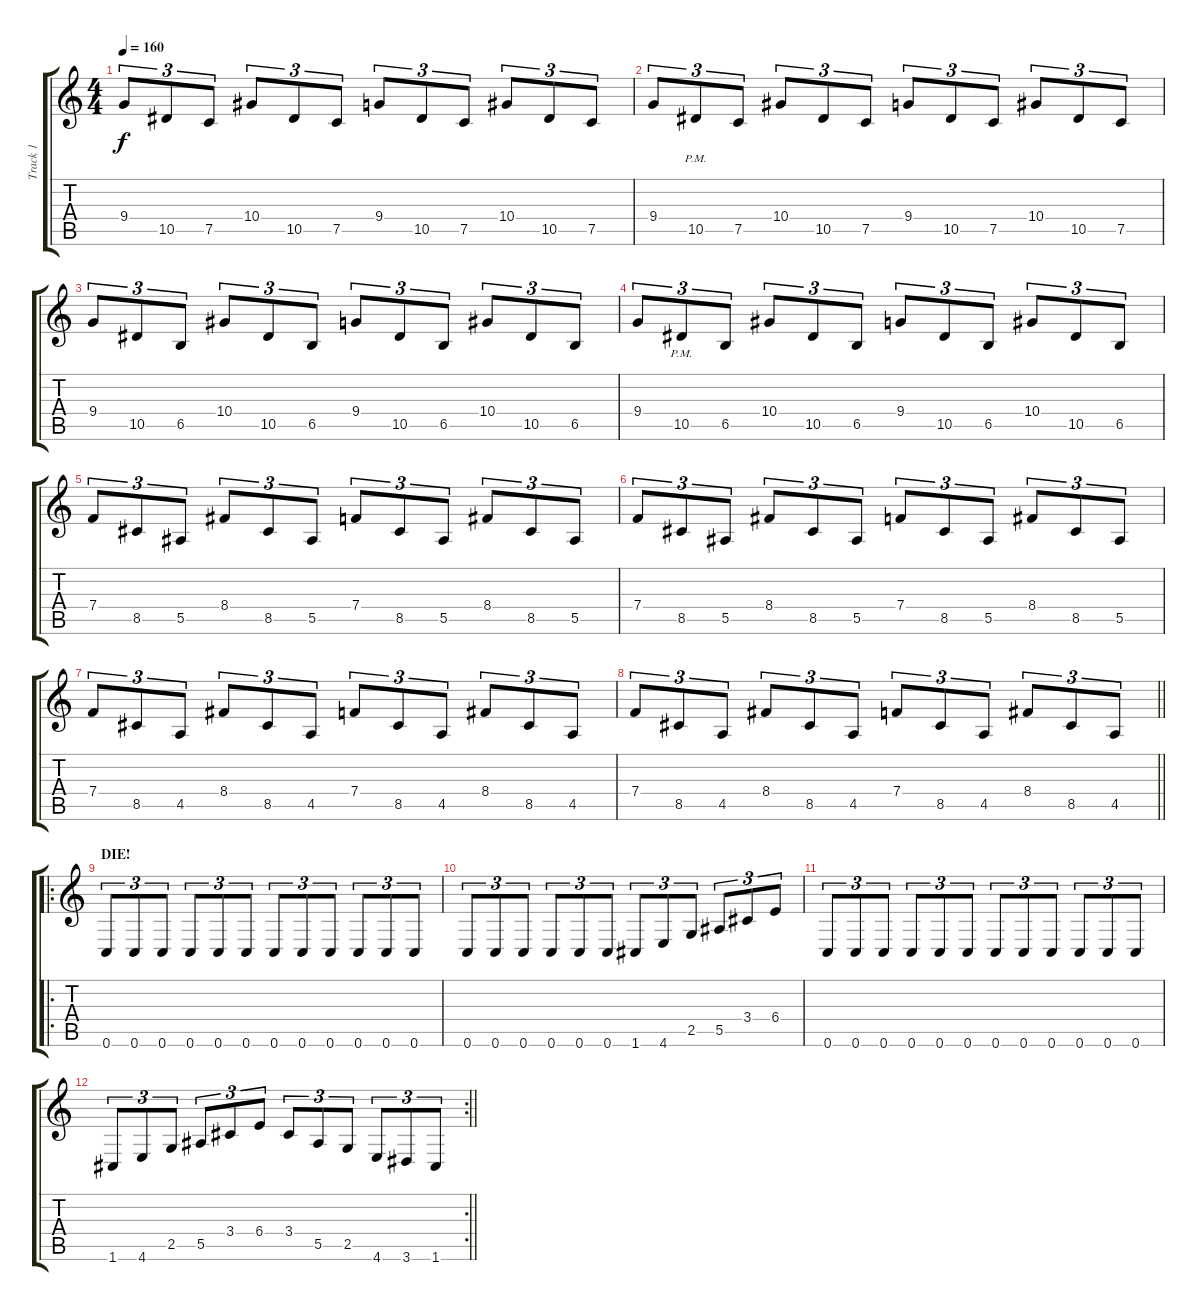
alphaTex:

\track ("Track 1" "Track 1") {instrument distortionguitar}
\staff {score tabs}
\tuning (C4 G3 Eb3 Bb2 F2 C2) {hide}
\ts (4 4)
\tempo 160
\clef g2
\ks c
9.4.8{tu (3 2) dy f} 10.5.8{tu (3 2)} 7.5.8{tu (3 2)} 10.4.8{tu (3 2)} 10.5.8{tu (3 2)} 7.5.8{tu (3 2)} 9.4.8{tu (3 2)} 10.5.8{tu (3 2)} 7.5.8{tu (3 2)} 10.4.8{tu (3 2)} 10.5.8{tu (3 2)} 7.5.8{tu (3 2)} |
9.4.8{tu (3 2)} 10.5{pm}.8{tu (3 2)} 7.5.8{tu (3 2)} 10.4.8{tu (3 2)} 10.5.8{tu (3 2)} 7.5.8{tu (3 2)} 9.4.8{tu (3 2)} 10.5.8{tu (3 2)} 7.5.8{tu (3 2)} 10.4.8{tu (3 2)} 10.5.8{tu (3 2)} 7.5.8{tu (3 2)} |
9.4.8{tu (3 2)} 10.5.8{tu (3 2)} 6.5.8{tu (3 2)} 10.4.8{tu (3 2)} 10.5.8{tu (3 2)} 6.5.8{tu (3 2)} 9.4.8{tu (3 2)} 10.5.8{tu (3 2)} 6.5.8{tu (3 2)} 10.4.8{tu (3 2)} 10.5.8{tu (3 2)} 6.5.8{tu (3 2)} |
9.4.8{tu (3 2)} 10.5{pm}.8{tu (3 2)} 6.5.8{tu (3 2)} 10.4.8{tu (3 2)} 10.5.8{tu (3 2)} 6.5.8{tu (3 2)} 9.4.8{tu (3 2)} 10.5.8{tu (3 2)} 6.5.8{tu (3 2)} 10.4.8{tu (3 2)} 10.5.8{tu (3 2)} 6.5.8{tu (3 2)} |
7.4.8{tu (3 2)} 8.5.8{tu (3 2)} 5.5.8{tu (3 2)} 8.4.8{tu (3 2)} 8.5.8{tu (3 2)} 5.5.8{tu (3 2)} 7.4.8{tu (3 2)} 8.5.8{tu (3 2)} 5.5.8{tu (3 2)} 8.4.8{tu (3 2)} 8.5.8{tu (3 2)} 5.5.8{tu (3 2)} |
7.4.8{tu (3 2)} 8.5.8{tu (3 2)} 5.5.8{tu (3 2)} 8.4.8{tu (3 2)} 8.5.8{tu (3 2)} 5.5.8{tu (3 2)} 7.4.8{tu (3 2)} 8.5.8{tu (3 2)} 5.5.8{tu (3 2)} 8.4.8{tu (3 2)} 8.5.8{tu (3 2)} 5.5.8{tu (3 2)} |
7.4.8{tu (3 2)} 8.5.8{tu (3 2)} 4.5.8{tu (3 2)} 8.4.8{tu (3 2)} 8.5.8{tu (3 2)} 4.5.8{tu (3 2)} 7.4.8{tu (3 2)} 8.5.8{tu (3 2)} 4.5.8{tu (3 2)} 8.4.8{tu (3 2)} 8.5.8{tu (3 2)} 4.5.8{tu (3 2)} |
\barLineRight lightlight
7.4.8{tu (3 2)} 8.5.8{tu (3 2)} 4.5.8{tu (3 2)} 8.4.8{tu (3 2)} 8.5.8{tu (3 2)} 4.5.8{tu (3 2)} 7.4.8{tu (3 2)} 8.5.8{tu (3 2)} 4.5.8{tu (3 2)} 8.4.8{tu (3 2)} 8.5.8{tu (3 2)} 4.5.8{tu (3 2)} |
\ro
\section ("" "DIE!")
0.6.8{tu (3 2)} 0.6.8{tu (3 2)} 0.6.8{tu (3 2)} 0.6.8{tu (3 2)} 0.6.8{tu (3 2)} 0.6.8{tu (3 2)} 0.6.8{tu (3 2)} 0.6.8{tu (3 2)} 0.6.8{tu (3 2)} 0.6.8{tu (3 2)} 0.6.8{tu (3 2)} 0.6.8{tu (3 2)} |
0.6.8{tu (3 2)} 0.6.8{tu (3 2)} 0.6.8{tu (3 2)} 0.6.8{tu (3 2)} 0.6.8{tu (3 2)} 0.6.8{tu (3 2)} 1.6.8{tu (3 2)} 4.6.8{tu (3 2)} 2.5.8{tu (3 2)} 5.5.8{tu (3 2)} 3.4.8{tu (3 2)} 6.4.8{tu (3 2)} |
0.6.8{tu (3 2)} 0.6.8{tu (3 2)} 0.6.8{tu (3 2)} 0.6.8{tu (3 2)} 0.6.8{tu (3 2)} 0.6.8{tu (3 2)} 0.6.8{tu (3 2)} 0.6.8{tu (3 2)} 0.6.8{tu (3 2)} 0.6.8{tu (3 2)} 0.6.8{tu (3 2)} 0.6.8{tu (3 2)} |
\rc 2
\barLineRight lightlight
1.6.8{tu (3 2)} 4.6.8{tu (3 2)} 2.5.8{tu (3 2)} 5.5.8{tu (3 2)} 3.4.8{tu (3 2)} 6.4.8{tu (3 2)} 3.4.8{tu (3 2)} 5.5.8{tu (3 2)} 2.5.8{tu (3 2)} 4.6.8{tu (3 2)} 3.6.8{tu (3 2)} 1.6.8{tu (3 2)}
